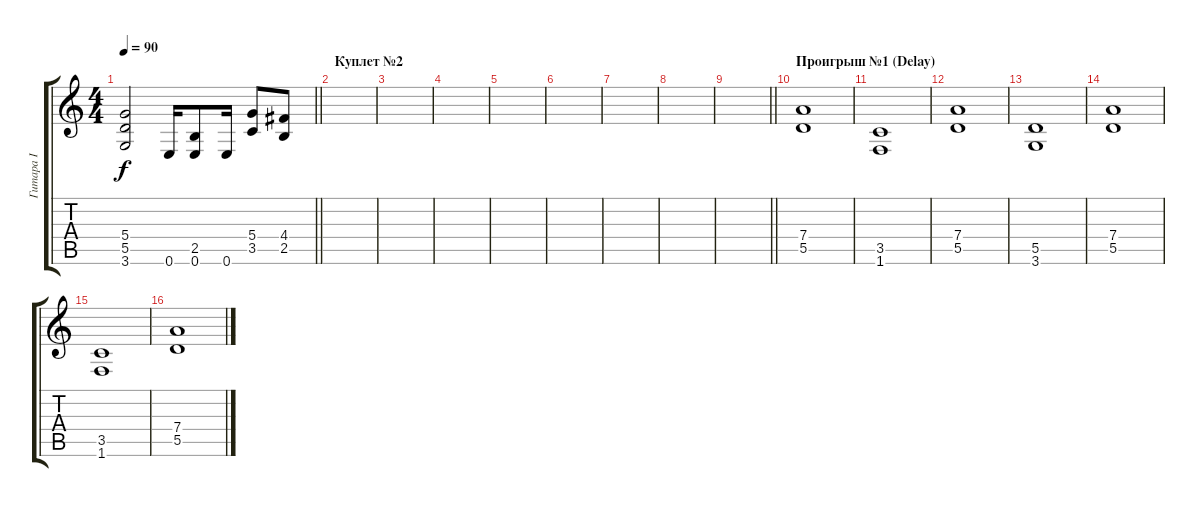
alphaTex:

\track ("Гитара I" "Гитара I") {instrument overdrivenguitar}
\staff {score tabs}
\tuning (E4 B3 G3 D3 A2 E2) {hide}
\ts (4 4)
\tempo 90
\clef g2
\barLineRight lightlight
\ks c
(5.4 5.5 3.6).2{dy f} 0.6.16 (2.5 0.6).8 0.6.16 (5.4 3.5).8 (4.4 2.5).8 |
\section ("" "Куплет №2")
|
|
|
|
|
|
|
\barLineRight lightlight
|
\section ("" "Проигрыш №1 (Delay)")
(7.4 5.5).1{volume 11} |
(3.5 1.6).1 |
(7.4 5.5).1 |
(5.5 3.6).1 |
(7.4 5.5).1 |
(3.5 1.6).1 |
(7.4 5.5).1
